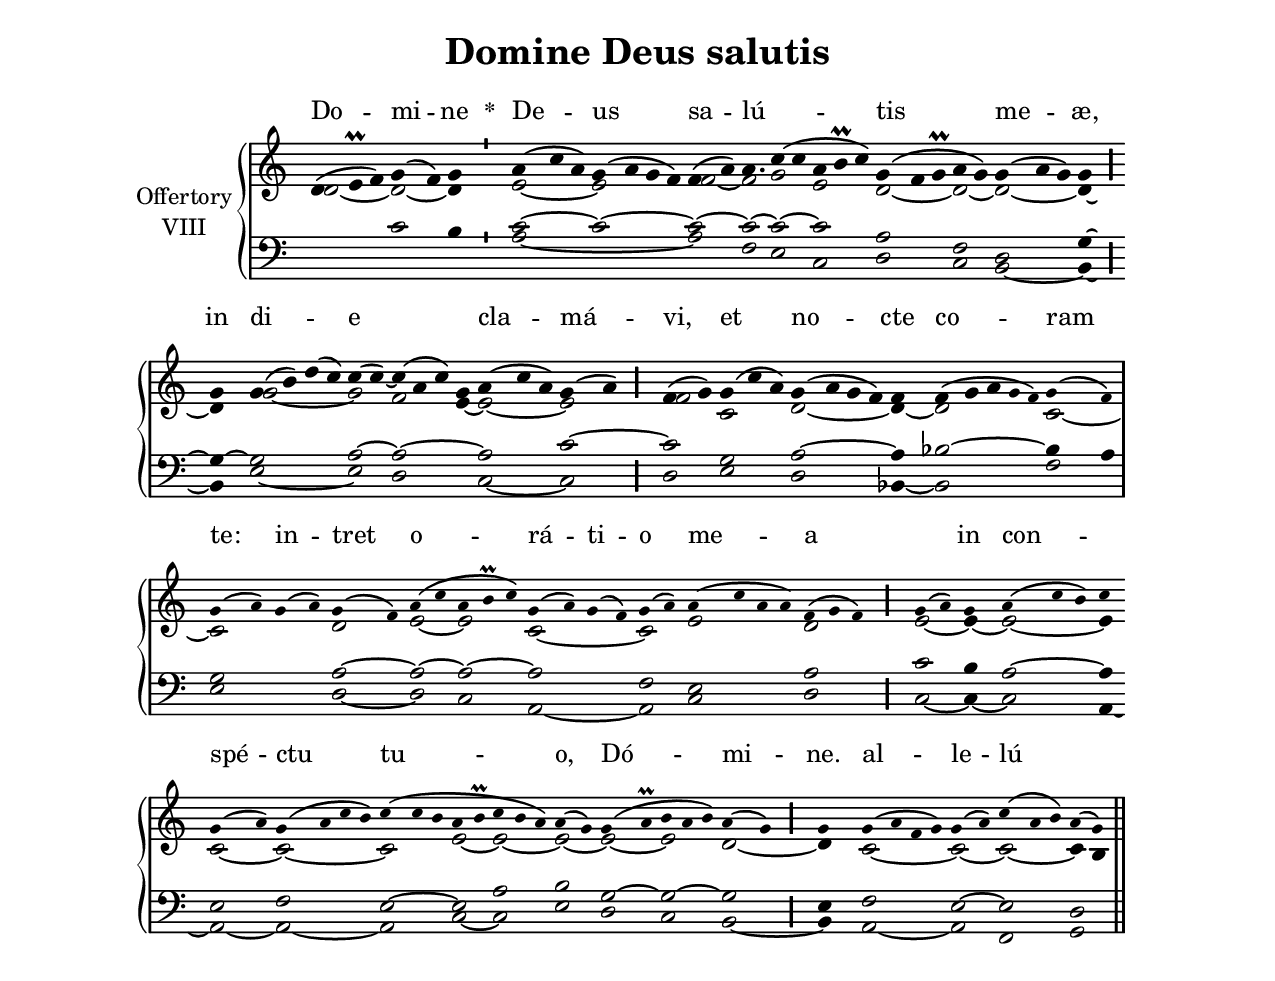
\version "2.18"
\include "gregorian.ly"
\include "noh2.ily"


%Page reference: page ii.104
%(volume.page)

global = {
 \key g \mixolydian
 \cadenzaOn 
}

\header {
  title = \markup \center-column {"Domine Deus salutis" \vspace #1 }
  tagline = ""
  composer = ""
}

\paper {
 #(include-special-characters)
  oddHeaderMarkup = \markup \fill-line {
    \line {}
    \center-column {
      \on-the-fly #first-page     " "
      \on-the-fly #not-first-page "Domine Deus salutis"
    }
    \line { \on-the-fly #print-page-number-check-first \fromproperty #'page:page-number-string }
  }
  evenHeaderMarkup = \markup \fill-line {
    \line { \on-the-fly #print-page-number-check-first \fromproperty #'page:page-number-string }
    \center-column { "Domine Deus salutis" }
    \line {}
  }
}

chantText = \lyricmode {
Do -- mi -- ne 
\set stanza = " * " De -- us sa -- lú -- _ tis me -- æ, 
in di -- _ e _ cla -- má -- vi, 
et no -- cte co -- ram te: 
in -- tret o -- rá -- ti -- o me -- a _ 
in con -- _ spé -- ctu tu -- o, Dó -- mi -- ne. 
al -- le -- lú -- _ ia. }

chantMusic = {
\tieDown   d'4 ( e'\prall f'4) g'4 ( f'4) g'4 \divisioMinima
 a'4 ( c''4 a'4) g'4 ( a'4 g'4 f'4) f'4 ( a'4) a'4. c''4 ( c''4 a'4 b'\prall c''4) g'4 ( f'4 g'\prall a'4 g'4) g'4 ( a'4 g'4) g'4 \divisioMaior \forceBreak

 g'4 g'4 ( b'4) d''4 ( c''4) c''4 ( c''4) ~ c''4 ( a'4 c''4) g'4 a'4 ( c''4 a'4) g'4 ( a'4) \divisioMaior
 f'4 ( g'4) g'4 ( c''4 a'4) g'4 ( a'4 g'4 f'4) f'4 f'4 ( g'4 a'4 \tiny g' f' 4) g'4 ( f'4) \divisioMaxima \forceBreak

 g'4 ( a'4) g'4 ( a'4) g'4 ( f'4) a'4 ( c''4 a'4 b'\prall c''4) g'4 ( a'4) g'4 ( f'4) g'4 ( a'4) a'4 ( c''4 a'4 a'4) f'4 ( g'4 f'4) \divisioMaior
 g'4 ( a'4) g'4 a'4 ( c''4 b'4) c''4 \forceBreak
 g'4 ( a'4) g'4 ( a'4 c''4 b'4) c''4 ( c''4 b'4 a'4 b'\prall c''4 b'4 a'4) a'4 ( g'4) g'4 ( a'\prall b'4 a'4 b'4) a'4 ( g'4) \divisioMaior
 g'4 g'4 ( a'4 f'4 g'4) g'4 ( a'4) c''4 ( a'4 b'4) a'4 ( g'4) \finalis

}

altoMusic = {
d'2*3/2 ~ d'2 ~ d'4 \divisioMinima
e'2*3/2 ~ e'2*4/2 f'2 ~ f'2*3/4 g'2 e'2*3/2 d'2*3/2 ~ d'2 ~ d'2*3/2 ~ d'4 ~ \divisioMaior
d'4 g'2*4/2 ~ g'2 f'2*3/2 e'4 ~ e'2*3/2 ~ e'2 \divisioMaior
f'2 c'2*3/2 d'2*4/2 ~ d'4 ~ d'2*5/2 c'2 ~ \divisioMaxima
c'2*4/2 d'2 e'2 ~ e'2*3/2 c'2*4/2 ~ c'2 e'2*4/2 d'2*3/2 \divisioMaior
e'2 ~ e'4 ~ e'2*3/2 ~ e'4 c'2 ~ c'2*4/2 ~ c'2*3/2 e'2 ~ e'2*3/2 ~ e'2 ~ e'2 ~ e'2*3/2 d'2 ~ \divisioMaior
d'4 c'2*4/2 ~ c'2 ~ c'2*3/2 ~ c'4 b4 \finalis
}

tenorMusic = {
r2*3/2 c'2 b4 \divisioMinima
c'2*3/2 ~ c'2*4/2 ~ c'2 ~ c'2*3/4 ~ c'2 ~ c'2*3/2 a2*3/2 f2 d2*3/2 g4 ~ \divisioMaior
g4 ~ g2*4/2 a2 ~ a2*4/2 ~ a2*3/2 c'2 ~ \divisioMaior
c'2 g2*3/2 a2*4/2 ~ a4 bes2*5/2 ~ bes4 a4 \divisioMaxima
g2*4/2 a2 ~ a2 ~ a2*3/2 ~ a2*4/2 f2 e2*4/2 a2*3/2 \divisioMaior
c'2 b4 a2*3/2 ~ a4 e2 f2*4/2 e2*3/2 ~ e2 a2*3/2 b2 g2 ~ g2*3/2 ~ g2 \divisioMaior
e4 f2*4/2 e2 ~ e2*3/2 d2 \finalis
}

bassMusic = {
r2*6/2 \divisioMinima
a2*7/2 ~ a2 f2*3/4 e2 c2*3/2 d2*3/2 c2 b,2*3/2 ~ b,4 ~ \divisioMaior
b,4 e2*4/2 ~ e2 d2*4/2 c2*3/2 ~ c2 \divisioMaior
d2 e2*3/2 d2*4/2 bes,4 ~ bes,2*5/2 f2 \divisioMaxima
e2*4/2 d2 ~ d2 c2*3/2 a,2*4/2 ~ a,2 c2*4/2 d2*3/2 \divisioMaior
c2 ~ c4 ~ c2*3/2 a,4 ~ a,2 ~ a,2*4/2 ~ a,2*3/2 c2 ~ c2*3/2 e2 d2 c2*3/2 b,2 ~ \divisioMaior
b,4 a,2*4/2 ~ a,2 f,2*3/2 g,2 \finalis
}

voiceLines = {
\voiceLineStyle


}

\score{
  <<
    \new GrandStaff <<
      \set GrandStaff.autoBeaming = ##f
      \set GrandStaff.instrumentName = \markup \center-column {
        "Offertory"
        "VIII"
      }
      \new Staff = up <<
        \new Voice = "chant" {
          \voiceOne \global \chantMusic
        }
        \new Voice {
          \voiceTwo \global \altoMusic
        }
      >>

      \new Staff = down <<
        \clef bass
        \new Voice {
          \voiceOne \global \tenorMusic
        }
        \new Voice {
          \voiceTwo \global \bassMusic
        }
	\new Voice {
        \voiceThree \global \voiceLines
        }
      >>
    >>
    \new Lyrics \lyricsto chant {
      \chantText
    }
  >>
  \layout{
  }
  \midi{
    \tempo 4 = 125
  }
}
